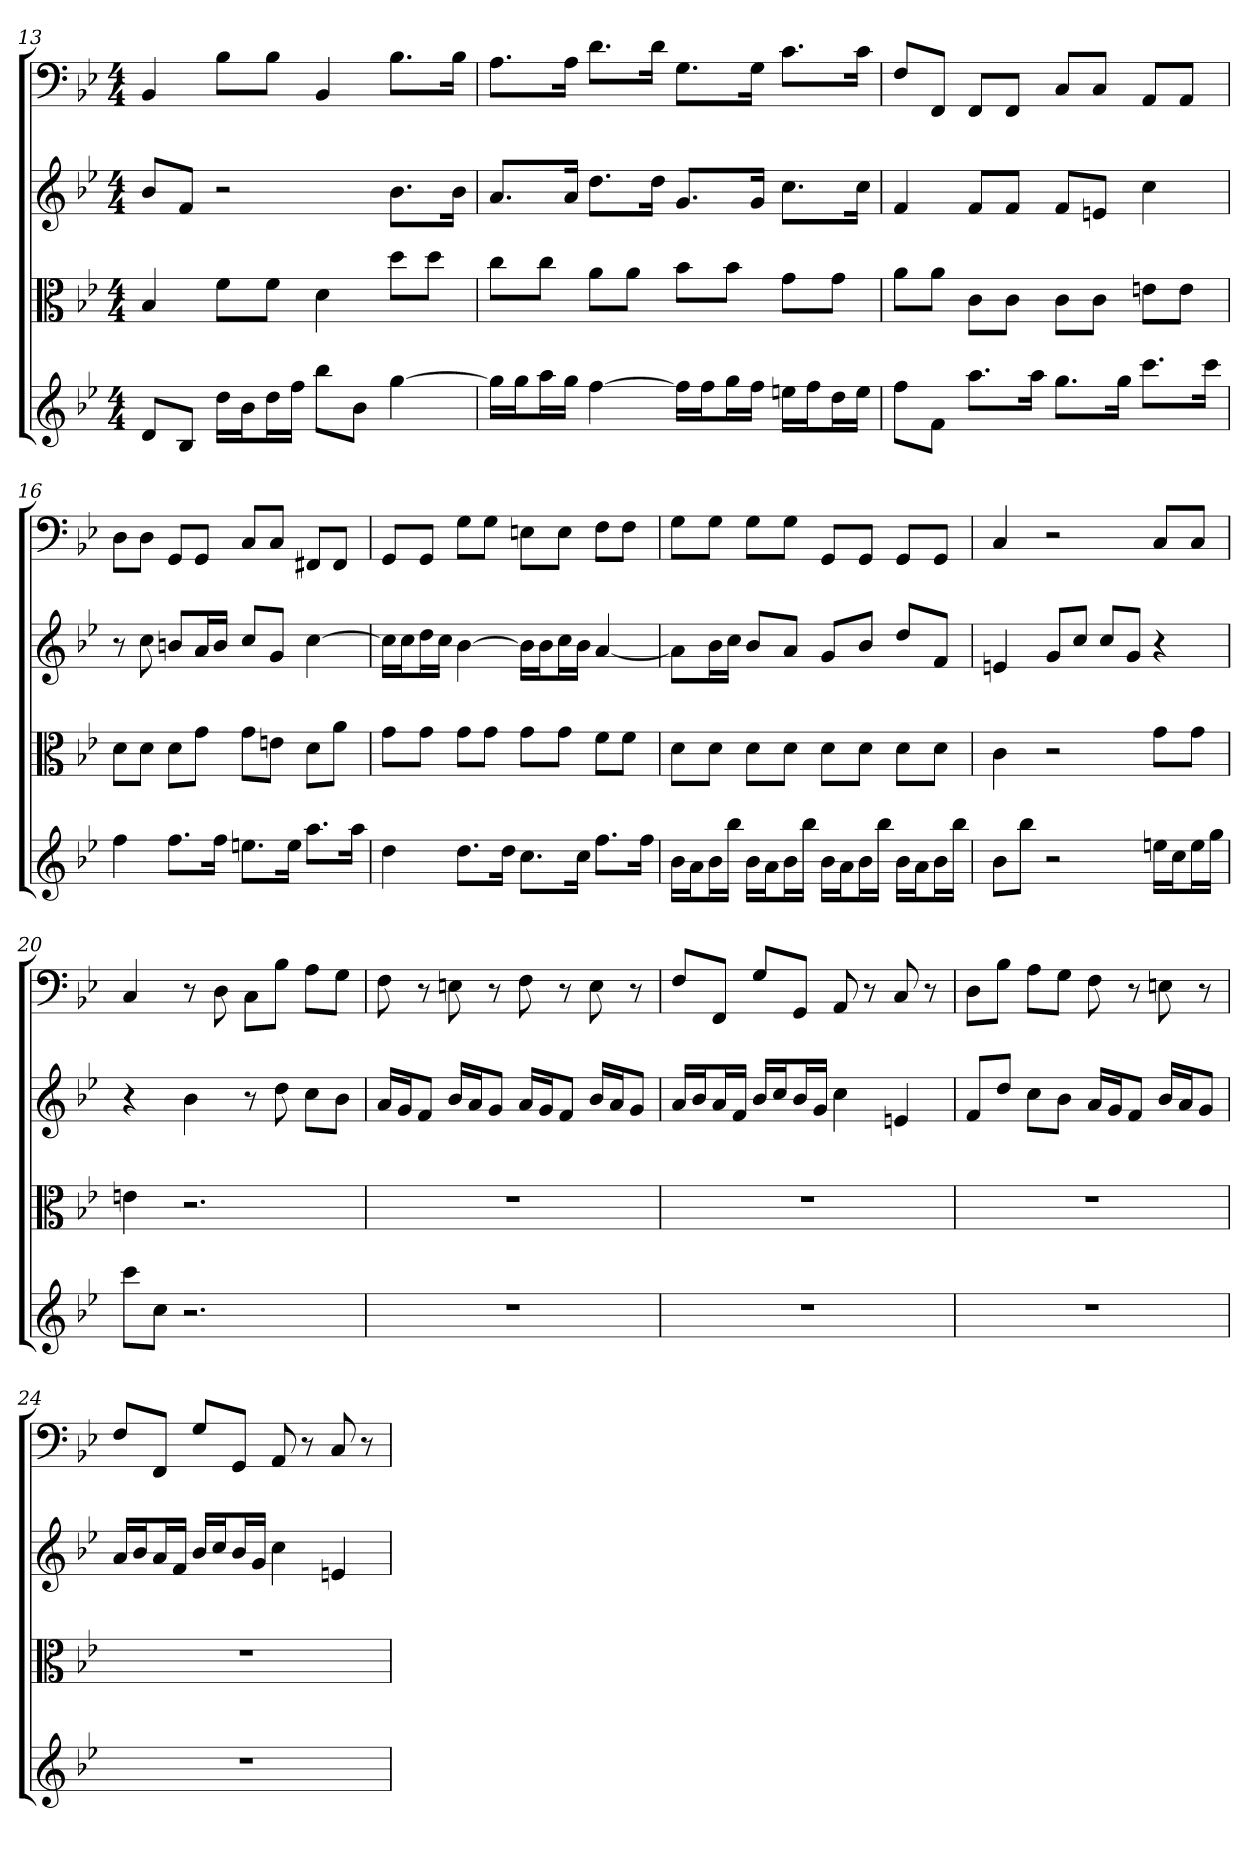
**kern	**kern	**kern	**kern
*part4	*part3	*part2	*part1
*staff4	*staff3	*staff2	*staff1
*	*clefC3	*	*clefF4
*k[b-e-]	*k[b-e-]	*k[b-e-]	*k[b-e-]
*B-:	*B-:	*B-:	*B-:
*M4/4	*M4/4	*M4/4	*M4/4
=13	=13	=13	=13
8dL	4B-	8b-L	4BB-
8B-J	.	8fJ	.
16ddLL	8f\L	2r	8B-\L
16b-J	.	.	.
16ddL	8f\J	.	8B-\J
16ffJJ	.	.	.
8bb-L	4d	.	4BB-
8b-J	.	.	.
[4gg	8dd\L	8.b-L	8.B-\L
.	8dd\J	.	.
.	.	16b-Jk	16B-\Jk
=14	=14	=14	=14
16ggLL]	8cc\L	8.aL	8.A\L
16ggJ	.	.	.
16aaL	8cc\J	.	.
16ggJJ	.	16aJk	16A\Jk
[4ff	8a\L	8.ddL	8.d\L
.	8a\J	.	.
.	.	16ddJk	16d\Jk
16ffLL]	8b-\L	8.gL	8.G\L
16ffJ	.	.	.
16ggL	8b-\J	.	.
16ffJJ	.	16gJk	16G\Jk
16eenLL	8g\L	8.ccL	8.c\L
16ffJ	.	.	.
16ddL	8g\J	.	.
16eeJJ	.	16ccJk	16c\Jk
=15	=15	=15	=15
8ffL	8a\L	4f	8F/L
8fJ	8a\J	.	8FF/J
8.aaL	8c\L	8fL	8FF/L
.	8c\J	8fJ	8FF/J
16aaJk	.	.	.
8.ggL	8c\L	8fL	8C/L
.	8c\J	8enJ	8C/J
16ggJk	.	.	.
8.cccL	8en\L	4cc	8AA/L
.	8e\J	.	8AA/J
16cccJk	.	.	.
=16	=16	=16	=16
4ff	8d\L	8r	8D\L
.	8d\J	8cc	8D\J
8.ffL	8d\L	8bnL	8GG/L
.	8g\J	16aL	8GG/J
16ffJk	.	16bJJ	.
8.eenL	8g\L	8ccL	8C/L
.	8en\J	8gJ	8C/J
16eeJk	.	.	.
8.aaL	8d\L	[4cc	8FF#X/L
.	8a\J	.	8FF#/J
16aaJk	.	.	.
=17	=17	=17	=17
4dd	8g\L	16ccLL]	8GG/L
.	.	16ccJ	.
.	8g\J	16ddL	8GG/J
.	.	16ccJJ	.
8.ddL	8g\L	[4b-	8G\L
.	8g\J	.	8G\J
16ddJk	.	.	.
8.ccL	8g\L	16b-LL]	8En\L
.	.	16b-J	.
.	8g\J	16ccL	8E\J
16ccJk	.	16b-JJ	.
8.ffL	8f\L	[4a	8F\L
.	8f\J	.	8F\J
16ffJk	.	.	.
=18	=18	=18	=18
16b-LL	8d\L	8aL]	8G\L
16aJ	.	.	.
16b-L	8d\J	16b-L	8G\J
16bb-JJ	.	16ccJJ	.
16b-LL	8d\L	8b-L	8G\L
16aJ	.	.	.
16b-L	8d\J	8aJ	8G\J
16bb-JJ	.	.	.
16b-LL	8d\L	8gL	8GG/L
16aJ	.	.	.
16b-L	8d\J	8b-J	8GG/J
16bb-JJ	.	.	.
16b-LL	8d\L	8ddL	8GG/L
16aJ	.	.	.
16b-L	8d\J	8fJ	8GG/J
16bb-JJ	.	.	.
=19	=19	=19	=19
8b-L	4c	4en	4C
8bb-J	.	.	.
2r	2r	8gL	2r
.	.	8ccJ	.
.	.	8ccL	.
.	.	8gJ	.
16eenLL	8g\L	4r	8C/L
16ccJ	.	.	.
16eeL	8g\J	.	8C/J
16ggJJ	.	.	.
=20	=20	=20	=20
8cccL	4en	4r	4C
8ccJ	.	.	.
2.r	2.r	4b-	8r
.	.	.	8D
.	.	8r	8C\L
.	.	8dd	8B-\J
.	.	8ccL	8A\L
.	.	8b-J	8G\J
=21	=21	=21	=21
1r	1r	16aLL	8F
.	.	16gJ	.
.	.	8fJ	8r
.	.	16b-LL	8En
.	.	16aJ	.
.	.	8gJ	8r
.	.	16aLL	8F
.	.	16gJ	.
.	.	8fJ	8r
.	.	16b-LL	8E
.	.	16aJ	.
.	.	8gJ	8r
=22	=22	=22	=22
1r	1r	16aLL	8F/L
.	.	16b-J	.
.	.	16aL	8FF/J
.	.	16fJJ	.
.	.	16b-LL	8G/L
.	.	16ccJ	.
.	.	16b-L	8GG/J
.	.	16gJJ	.
.	.	4cc	8AA
.	.	.	8r
.	.	4en	8C
.	.	.	8r
=23	=23	=23	=23
1r	1r	8fL	8D\L
.	.	8ddJ	8B-\J
.	.	8ccL	8A\L
.	.	8b-J	8G\J
.	.	16aLL	8F
.	.	16gJ	.
.	.	8fJ	8r
.	.	16b-LL	8En
.	.	16aJ	.
.	.	8gJ	8r
=24	=24	=24	=24
1r	1r	16aLL	8F/L
.	.	16b-J	.
.	.	16aL	8FF/J
.	.	16fJJ	.
.	.	16b-LL	8G/L
.	.	16ccJ	.
.	.	16b-L	8GG/J
.	.	16gJJ	.
.	.	4cc	8AA
.	.	.	8r
.	.	4en	8C
.	.	.	8r
=	=	=	=
*-	*-	*-	*-
